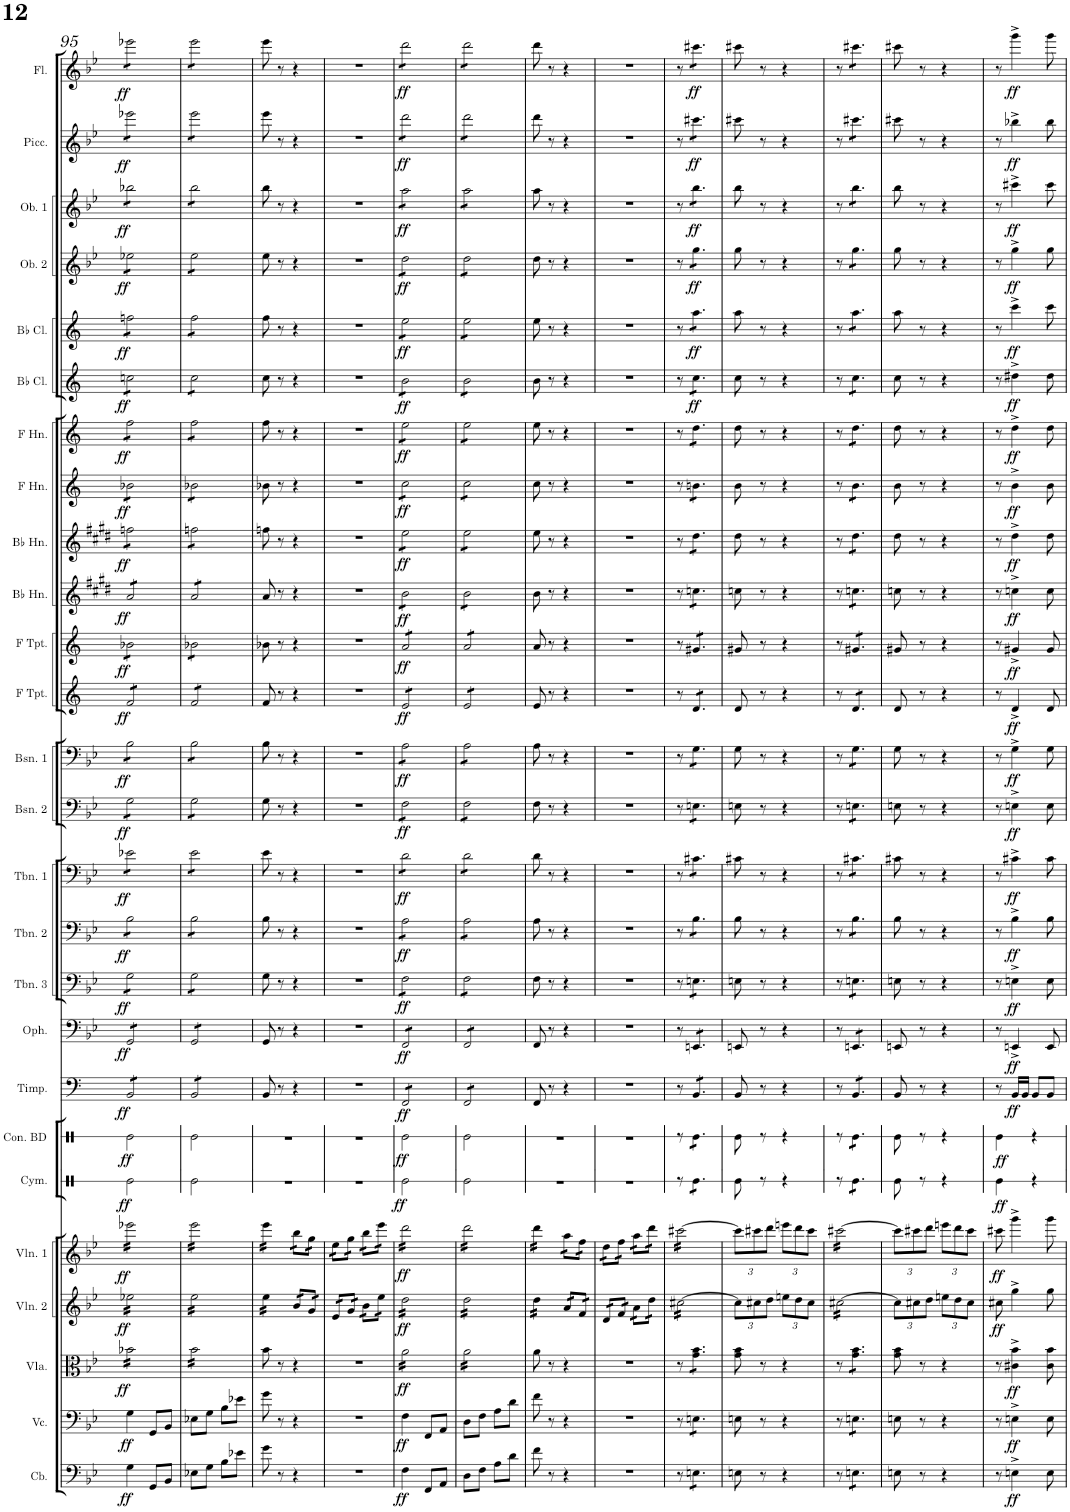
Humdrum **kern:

**kern	**dynam	**kern	**dynam	**kern	**dynam	**kern	**dynam	**kern	**dynam	**kern	**dynam	**kern	**dynam	**kern	**dynam	**kern	**dynam	**kern	**dynam	**kern	**dynam	**kern	**dynam	**kern	**dynam	**kern	**dynam	**kern	**dynam	**kern	**dynam	**kern	**dynam	**kern	**dynam	**kern	**dynam	**kern	**dynam	**kern	**dynam	**kern	**dynam	**kern	**dynam	**kern	**dynam
*part24	*part24	*part23	*part23	*part22	*part22	*part21	*part21	*part20	*part20	*part19	*part19	*part18	*part18	*part17	*part17	*part16	*part16	*part15	*part15	*part14	*part14	*part13	*part13	*part12	*part12	*part11	*part11	*part10	*part10	*part9	*part9	*part8	*part8	*part7	*part7	*part6	*part6	*part5	*part5	*part4	*part4	*part3	*part3	*part2	*part2	*part1	*part1
*staff24	*staff24	*staff23	*staff23	*staff22	*staff22	*staff21	*staff21	*staff20	*staff20	*staff19	*staff19	*staff18	*staff18	*staff17	*staff17	*staff16	*staff16	*staff15	*staff15	*staff14	*staff14	*staff13	*staff13	*staff12	*staff12	*staff11	*staff11	*staff10	*staff10	*staff9	*staff9	*staff8	*staff8	*staff7	*staff7	*staff6	*staff6	*staff5	*staff5	*staff4	*staff4	*staff3	*staff3	*staff2	*staff2	*staff1	*staff1
*I"Contrabass	*	*I"Violoncello	*	*I"Viola	*	*I"Violin 2	*	*I"Violin 1	*	*I"Timpani	*	*I"Ophicleide	*	*I"Trombone 3	*	*I"Trombone 2	*	*I"Trombone 1	*	*I"Bassoon 2	*	*I"Bassoon 1	*	*I"D Trumpet 2	*	*I"D Trumpet 1	*	*I"Horn in D 4	*	*I"Horn in D 3	*	*I"Horn in D 2	*	*I"Horn in D 1	*	*I"C Clarinet 2	*	*I"C Clarinet 1	*	*I"Oboe 2	*	*I"Oboe 1	*	*I"Piccolo	*	*I"Flute	*
*I'Cb.	*	*I'Vc.	*	*I'Vla.	*	*I'Vln. 2	*	*I'Vln. 1	*	*I'Timp.	*	*I'Oph.	*	*I'Tbn. 3	*	*I'Tbn. 2	*	*I'Tbn. 1	*	*I'Bsn. 2	*	*I'Bsn. 1	*	*I'D Tpt. 2	*	*I'D Tpt. 1	*	*	*	*	*	*	*	*	*	*I'C Cl. 2	*	*I'C Cl. 1	*	*I'Ob. 2	*	*I'Ob. 1	*	*I'Picc.	*	*I'Fl.	*
!!LO:PB:g=z
*clefF4	*	*clefF4	*	*clefC3	*	*clefG2	*	*clefG2	*	*clefF4	*	*clefF4	*	*clefF4	*	*clefF4	*	*clefF4	*	*clefF4	*	*clefF4	*	*clefG2	*	*clefG2	*	*clefG2	*	*clefG2	*	*clefG2	*	*clefG2	*	*clefG2	*	*clefG2	*	*clefG2	*	*clefG2	*	*clefG2	*	*clefG2	*
*Trd7c12	*	*	*	*	*	*	*	*	*	*	*	*Trd1c2	*	*	*	*	*	*	*	*	*	*	*	*Trd-3c-5	*	*Trd-3c-5	*	*Trd8c14	*	*Trd8c14	*	*Trd4c7	*	*Trd4c7	*	*Trd1c2	*	*Trd1c2	*	*	*	*	*	*Trd-7c-12	*	*	*
*k[b-e-]	*	*k[b-e-]	*	*k[b-e-]	*	*k[b-e-]	*	*k[b-e-]	*	*k[]	*	*k[b-e-]	*	*k[b-e-]	*	*k[b-e-]	*	*k[b-e-]	*	*k[b-e-]	*	*k[b-e-]	*	*k[]	*	*k[]	*	*k[f#c#g#d#]	*	*k[f#c#g#d#]	*	*k[]	*	*k[]	*	*k[]	*	*k[]	*	*k[b-e-]	*	*k[b-e-]	*	*k[b-e-]	*	*k[b-e-]	*
*M2/4	*	*M2/4	*	*M2/4	*	*M2/4	*	*M2/4	*	*M2/4	*	*M2/4	*	*M2/4	*	*M2/4	*	*M2/4	*	*M2/4	*	*M2/4	*	*M2/4	*	*M2/4	*	*M2/4	*	*M2/4	*	*M2/4	*	*M2/4	*	*M2/4	*	*M2/4	*	*M2/4	*	*M2/4	*	*M2/4	*	*M2/4	*
=95	=95	=95	=95	=95	=95	=95	=95	=95	=95	=95	=95	=95	=95	=95	=95	=95	=95	=95	=95	=95	=95	=95	=95	=95	=95	=95	=95	=95	=95	=95	=95	=95	=95	=95	=95	=95	=95	=95	=95	=95	=95	=95	=95	=95	=95	=95	=95
!	!LO:DY:b	!	!LO:DY:b	!	!LO:DY:b	!	!LO:DY:b	!	!LO:DY:b	!	!LO:DY:b	!	!LO:DY:b	!	!LO:DY:b	!	!LO:DY:b	!	!LO:DY:b	!	!LO:DY:b	!	!LO:DY:b	!	!LO:DY:b	!	!LO:DY:b	!	!LO:DY:b	!	!LO:DY:b	!	!LO:DY:b	!	!LO:DY:b	!	!LO:DY:b	!	!LO:DY:b	!	!LO:DY:b	!	!LO:DY:b	!	!LO:DY:b	!	!LO:DY:b
*	*	*	*	*tremolo	*	*	*	*	*	*	*	*	*	*	*	*	*	*	*	*	*	*	*	*	*	*	*	*	*	*	*	*	*	*	*	*	*	*	*	*	*	*	*	*	*	*	*
*	*	*	*	*	*	*tremolo	*	*	*	*	*	*	*	*	*	*	*	*	*	*	*	*	*	*	*	*	*	*	*	*	*	*	*	*	*	*	*	*	*	*	*	*	*	*	*	*	*
*	*	*	*	*	*	*	*	*tremolo	*	*	*	*	*	*	*	*	*	*	*	*	*	*	*	*	*	*	*	*	*	*	*	*	*	*	*	*	*	*	*	*	*	*	*	*	*	*	*
*	*	*	*	*	*	*	*	*	*	*tremolo	*	*	*	*	*	*	*	*	*	*	*	*	*	*	*	*	*	*	*	*	*	*	*	*	*	*	*	*	*	*	*	*	*	*	*	*	*
*	*	*	*	*	*	*	*	*	*	*	*	*tremolo	*	*	*	*	*	*	*	*	*	*	*	*	*	*	*	*	*	*	*	*	*	*	*	*	*	*	*	*	*	*	*	*	*	*	*
*	*	*	*	*	*	*	*	*	*	*	*	*	*	*tremolo	*	*	*	*	*	*	*	*	*	*	*	*	*	*	*	*	*	*	*	*	*	*	*	*	*	*	*	*	*	*	*	*	*
*	*	*	*	*	*	*	*	*	*	*	*	*	*	*	*	*tremolo	*	*	*	*	*	*	*	*	*	*	*	*	*	*	*	*	*	*	*	*	*	*	*	*	*	*	*	*	*	*	*
*	*	*	*	*	*	*	*	*	*	*	*	*	*	*	*	*	*	*tremolo	*	*	*	*	*	*	*	*	*	*	*	*	*	*	*	*	*	*	*	*	*	*	*	*	*	*	*	*	*
*	*	*	*	*	*	*	*	*	*	*	*	*	*	*	*	*	*	*	*	*tremolo	*	*	*	*	*	*	*	*	*	*	*	*	*	*	*	*	*	*	*	*	*	*	*	*	*	*	*
*	*	*	*	*	*	*	*	*	*	*	*	*	*	*	*	*	*	*	*	*	*	*tremolo	*	*	*	*	*	*	*	*	*	*	*	*	*	*	*	*	*	*	*	*	*	*	*	*	*
*	*	*	*	*	*	*	*	*	*	*	*	*	*	*	*	*	*	*	*	*	*	*	*	*tremolo	*	*	*	*	*	*	*	*	*	*	*	*	*	*	*	*	*	*	*	*	*	*	*
*	*	*	*	*	*	*	*	*	*	*	*	*	*	*	*	*	*	*	*	*	*	*	*	*	*	*tremolo	*	*	*	*	*	*	*	*	*	*	*	*	*	*	*	*	*	*	*	*	*
*	*	*	*	*	*	*	*	*	*	*	*	*	*	*	*	*	*	*	*	*	*	*	*	*	*	*	*	*tremolo	*	*	*	*	*	*	*	*	*	*	*	*	*	*	*	*	*	*	*
*	*	*	*	*	*	*	*	*	*	*	*	*	*	*	*	*	*	*	*	*	*	*	*	*	*	*	*	*	*	*tremolo	*	*	*	*	*	*	*	*	*	*	*	*	*	*	*	*	*
*	*	*	*	*	*	*	*	*	*	*	*	*	*	*	*	*	*	*	*	*	*	*	*	*	*	*	*	*	*	*	*	*tremolo	*	*	*	*	*	*	*	*	*	*	*	*	*	*	*
*	*	*	*	*	*	*	*	*	*	*	*	*	*	*	*	*	*	*	*	*	*	*	*	*	*	*	*	*	*	*	*	*	*	*tremolo	*	*	*	*	*	*	*	*	*	*	*	*	*
*	*	*	*	*	*	*	*	*	*	*	*	*	*	*	*	*	*	*	*	*	*	*	*	*	*	*	*	*	*	*	*	*	*	*	*	*tremolo	*	*	*	*	*	*	*	*	*	*	*
*	*	*	*	*	*	*	*	*	*	*	*	*	*	*	*	*	*	*	*	*	*	*	*	*	*	*	*	*	*	*	*	*	*	*	*	*	*	*tremolo	*	*	*	*	*	*	*	*	*
*	*	*	*	*	*	*	*	*	*	*	*	*	*	*	*	*	*	*	*	*	*	*	*	*	*	*	*	*	*	*	*	*	*	*	*	*	*	*	*	*tremolo	*	*	*	*	*	*	*
*	*	*	*	*	*	*	*	*	*	*	*	*	*	*	*	*	*	*	*	*	*	*	*	*	*	*	*	*	*	*	*	*	*	*	*	*	*	*	*	*	*	*tremolo	*	*	*	*	*
*	*	*	*	*	*	*	*	*	*	*	*	*	*	*	*	*	*	*	*	*	*	*	*	*	*	*	*	*	*	*	*	*	*	*	*	*	*	*	*	*	*	*	*	*tremolo	*	*	*
*	*	*	*	*	*	*	*	*	*	*	*	*	*	*	*	*	*	*	*	*	*	*	*	*	*	*	*	*	*	*	*	*	*	*	*	*	*	*	*	*	*	*	*	*	*	*tremolo	*
4G\	ff	4G\	ff	16b-X\LL	ff	16ee-X\LL	ff	16eee-X\LL	ff	8BB/L	ff	8GG/L	ff	8G\L	ff	8B-\L	ff	8e-X\L	ff	8G\L	ff	8B-\L	ff	8f/L	ff	8b-X\L	ff	8a/L	ff	8ffn\L	ff	8b-X\L	ff	8ff\L	ff	8ccn\L	ff	8ffn\L	ff	8ee-X\L	ff	8bb-X\L	ff	8eee-X\L	ff	8eee-X\L	ff
.	.	.	.	16b-X\	.	16ee-X\	.	16eee-X\	.	.	.	.	.	.	.	.	.	.	.	.	.	.	.	.	.	.	.	.	.	.	.	.	.	.	.	.	.	.	.	.	.	.	.	.	.	.	.
.	.	.	.	16b-X\	.	16ee-X\	.	16eee-X\	.	8BB/	.	8GG/	.	8G\	.	8B-\	.	8e-X\	.	8G\	.	8B-\	.	8f/	.	8b-X\	.	8a/	.	8ffn\	.	8b-X\	.	8ff\	.	8ccn\	.	8ffn\	.	8ee-X\	.	8bb-X\	.	8eee-X\	.	8eee-X\	.
.	.	.	.	16b-X\	.	16ee-X\	.	16eee-X\	.	.	.	.	.	.	.	.	.	.	.	.	.	.	.	.	.	.	.	.	.	.	.	.	.	.	.	.	.	.	.	.	.	.	.	.	.	.	.
8GG/L	.	8GG/L	.	16b-X\	.	16ee-X\	.	16eee-X\	.	8BB/	.	8GG/	.	8G\	.	8B-\	.	8e-X\	.	8G\	.	8B-\	.	8f/	.	8b-X\	.	8a/	.	8ffn\	.	8b-X\	.	8ff\	.	8ccn\	.	8ffn\	.	8ee-X\	.	8bb-X\	.	8eee-X\	.	8eee-X\	.
.	.	.	.	16b-X\	.	16ee-X\	.	16eee-X\	.	.	.	.	.	.	.	.	.	.	.	.	.	.	.	.	.	.	.	.	.	.	.	.	.	.	.	.	.	.	.	.	.	.	.	.	.	.	.
8BB-/J	.	8BB-/J	.	16b-X\	.	16ee-X\	.	16eee-X\	.	8BB/J	.	8GG/J	.	8G\J	.	8B-\J	.	8e-X\J	.	8G\J	.	8B-\J	.	8f/J	.	8b-X\J	.	8a/J	.	8ffn\J	.	8b-X\J	.	8ff\J	.	8ccn\J	.	8ffn\J	.	8ee-X\J	.	8bb-X\J	.	8eee-X\J	.	8eee-X\J	.
.	.	.	.	16b-X\JJ	.	16ee-X\JJ	.	16eee-X\JJ	.	.	.	.	.	.	.	.	.	.	.	.	.	.	.	.	.	.	.	.	.	.	.	.	.	.	.	.	.	.	.	.	.	.	.	.	.	.	.
=96	=96	=96	=96	=96	=96	=96	=96	=96	=96	=96	=96	=96	=96	=96	=96	=96	=96	=96	=96	=96	=96	=96	=96	=96	=96	=96	=96	=96	=96	=96	=96	=96	=96	=96	=96	=96	=96	=96	=96	=96	=96	=96	=96	=96	=96	=96	=96
8E-X\L	.	8E-X\L	.	16b-\LL	.	16ee-\LL	.	16eee-\LL	.	8BB/L	.	8GG/L	.	8G\L	.	8B-\L	.	8e-\L	.	8G\L	.	8B-\L	.	8f/L	.	8b-X\L	.	8a/L	.	8ffn\L	.	8b-X\L	.	8ff\L	.	8cc\L	.	8ff\L	.	8ee-\L	.	8bb-\L	.	8eee-\L	.	8eee-\L	.
.	.	.	.	16b-\	.	16ee-\	.	16eee-\	.	.	.	.	.	.	.	.	.	.	.	.	.	.	.	.	.	.	.	.	.	.	.	.	.	.	.	.	.	.	.	.	.	.	.	.	.	.	.
8G\J	.	8G\J	.	16b-\	.	16ee-\	.	16eee-\	.	8BB/	.	8GG/	.	8G\	.	8B-\	.	8e-\	.	8G\	.	8B-\	.	8f/	.	8b-X\	.	8a/	.	8ffn\	.	8b-X\	.	8ff\	.	8cc\	.	8ff\	.	8ee-\	.	8bb-\	.	8eee-\	.	8eee-\	.
.	.	.	.	16b-\	.	16ee-\	.	16eee-\	.	.	.	.	.	.	.	.	.	.	.	.	.	.	.	.	.	.	.	.	.	.	.	.	.	.	.	.	.	.	.	.	.	.	.	.	.	.	.
8B-\L	.	8B-\L	.	16b-\	.	16ee-\	.	16eee-\	.	8BB/	.	8GG/	.	8G\	.	8B-\	.	8e-\	.	8G\	.	8B-\	.	8f/	.	8b-X\	.	8a/	.	8ffn\	.	8b-X\	.	8ff\	.	8cc\	.	8ff\	.	8ee-\	.	8bb-\	.	8eee-\	.	8eee-\	.
.	.	.	.	16b-\	.	16ee-\	.	16eee-\	.	.	.	.	.	.	.	.	.	.	.	.	.	.	.	.	.	.	.	.	.	.	.	.	.	.	.	.	.	.	.	.	.	.	.	.	.	.	.
8e-X\J	.	8e-X\J	.	16b-\	.	16ee-\	.	16eee-\	.	8BB/J	.	8GG/J	.	8G\J	.	8B-\J	.	8e-\J	.	8G\J	.	8B-\J	.	8f/J	.	8b-X\J	.	8a/J	.	8ffn\J	.	8b-X\J	.	8ff\J	.	8cc\J	.	8ff\J	.	8ee-\J	.	8bb-\J	.	8eee-\J	.	8eee-\J	.
*	*	*	*	*	*	*	*	*	*	*	*	*	*	*	*	*	*	*	*	*	*	*	*	*	*	*	*	*	*	*	*	*	*	*	*	*	*	*	*	*	*	*	*	*	*	*Xtremolo	*
*	*	*	*	*	*	*	*	*	*	*	*	*	*	*	*	*	*	*	*	*	*	*	*	*	*	*	*	*	*	*	*	*	*	*	*	*	*	*	*	*	*	*	*	*Xtremolo	*	*	*
*	*	*	*	*	*	*	*	*	*	*	*	*	*	*	*	*	*	*	*	*	*	*	*	*	*	*	*	*	*	*	*	*	*	*	*	*	*	*	*	*	*	*Xtremolo	*	*	*	*	*
*	*	*	*	*	*	*	*	*	*	*	*	*	*	*	*	*	*	*	*	*	*	*	*	*	*	*	*	*	*	*	*	*	*	*	*	*	*	*	*	*Xtremolo	*	*	*	*	*	*	*
*	*	*	*	*	*	*	*	*	*	*	*	*	*	*	*	*	*	*	*	*	*	*	*	*	*	*	*	*	*	*	*	*	*	*	*	*	*	*Xtremolo	*	*	*	*	*	*	*	*	*
*	*	*	*	*	*	*	*	*	*	*	*	*	*	*	*	*	*	*	*	*	*	*	*	*	*	*	*	*	*	*	*	*	*	*	*	*Xtremolo	*	*	*	*	*	*	*	*	*	*	*
*	*	*	*	*	*	*	*	*	*	*	*	*	*	*	*	*	*	*	*	*	*	*	*	*	*	*	*	*	*	*	*	*	*	*Xtremolo	*	*	*	*	*	*	*	*	*	*	*	*	*
*	*	*	*	*	*	*	*	*	*	*	*	*	*	*	*	*	*	*	*	*	*	*	*	*	*	*	*	*	*	*	*	*Xtremolo	*	*	*	*	*	*	*	*	*	*	*	*	*	*	*
*	*	*	*	*	*	*	*	*	*	*	*	*	*	*	*	*	*	*	*	*	*	*	*	*	*	*	*	*	*	*Xtremolo	*	*	*	*	*	*	*	*	*	*	*	*	*	*	*	*	*
*	*	*	*	*	*	*	*	*	*	*	*	*	*	*	*	*	*	*	*	*	*	*	*	*	*	*	*	*Xtremolo	*	*	*	*	*	*	*	*	*	*	*	*	*	*	*	*	*	*	*
*	*	*	*	*	*	*	*	*	*	*	*	*	*	*	*	*	*	*	*	*	*	*	*	*	*	*Xtremolo	*	*	*	*	*	*	*	*	*	*	*	*	*	*	*	*	*	*	*	*	*
*	*	*	*	*	*	*	*	*	*	*	*	*	*	*	*	*	*	*	*	*	*	*	*	*Xtremolo	*	*	*	*	*	*	*	*	*	*	*	*	*	*	*	*	*	*	*	*	*	*	*
*	*	*	*	*	*	*	*	*	*	*	*	*	*	*	*	*	*	*	*	*	*	*Xtremolo	*	*	*	*	*	*	*	*	*	*	*	*	*	*	*	*	*	*	*	*	*	*	*	*	*
*	*	*	*	*	*	*	*	*	*	*	*	*	*	*	*	*	*	*	*	*Xtremolo	*	*	*	*	*	*	*	*	*	*	*	*	*	*	*	*	*	*	*	*	*	*	*	*	*	*	*
*	*	*	*	*	*	*	*	*	*	*	*	*	*	*	*	*	*	*Xtremolo	*	*	*	*	*	*	*	*	*	*	*	*	*	*	*	*	*	*	*	*	*	*	*	*	*	*	*	*	*
*	*	*	*	*	*	*	*	*	*	*	*	*	*	*	*	*Xtremolo	*	*	*	*	*	*	*	*	*	*	*	*	*	*	*	*	*	*	*	*	*	*	*	*	*	*	*	*	*	*	*
*	*	*	*	*	*	*	*	*	*	*	*	*	*	*Xtremolo	*	*	*	*	*	*	*	*	*	*	*	*	*	*	*	*	*	*	*	*	*	*	*	*	*	*	*	*	*	*	*	*	*
*	*	*	*	*	*	*	*	*	*	*	*	*Xtremolo	*	*	*	*	*	*	*	*	*	*	*	*	*	*	*	*	*	*	*	*	*	*	*	*	*	*	*	*	*	*	*	*	*	*	*
*	*	*	*	*	*	*	*	*	*	*Xtremolo	*	*	*	*	*	*	*	*	*	*	*	*	*	*	*	*	*	*	*	*	*	*	*	*	*	*	*	*	*	*	*	*	*	*	*	*	*
.	.	.	.	16b-\JJ	.	16ee-\JJ	.	16eee-\JJ	.	.	.	.	.	.	.	.	.	.	.	.	.	.	.	.	.	.	.	.	.	.	.	.	.	.	.	.	.	.	.	.	.	.	.	.	.	.	.
*	*	*	*	*Xtremolo	*	*	*	*	*	*	*	*	*	*	*	*	*	*	*	*	*	*	*	*	*	*	*	*	*	*	*	*	*	*	*	*	*	*	*	*	*	*	*	*	*	*	*
=97	=97	=97	=97	=97	=97	=97	=97	=97	=97	=97	=97	=97	=97	=97	=97	=97	=97	=97	=97	=97	=97	=97	=97	=97	=97	=97	=97	=97	=97	=97	=97	=97	=97	=97	=97	=97	=97	=97	=97	=97	=97	=97	=97	=97	=97	=97	=97
8g\	.	8g\	.	8b-\	.	16ee-\LL	.	16eee-\LL	.	8BB/	.	8GG/	.	8G\	.	8B-\	.	8e-\	.	8G\	.	8B-\	.	8f/	.	8b-X\	.	8a/	.	8ffn\	.	8b-X\	.	8ff\	.	8cc\	.	8ff\	.	8ee-\	.	8bb-\	.	8eee-\	.	8eee-\	.
.	.	.	.	.	.	16ee-\	.	16eee-\	.	.	.	.	.	.	.	.	.	.	.	.	.	.	.	.	.	.	.	.	.	.	.	.	.	.	.	.	.	.	.	.	.	.	.	.	.	.	.
8r	.	8r	.	8r	.	16ee-\	.	16eee-\	.	8r	.	8r	.	8r	.	8r	.	8r	.	8r	.	8r	.	8r	.	8r	.	8r	.	8r	.	8r	.	8r	.	8r	.	8r	.	8r	.	8r	.	8r	.	8r	.
.	.	.	.	.	.	16ee-\JJ	.	16eee-\JJ	.	.	.	.	.	.	.	.	.	.	.	.	.	.	.	.	.	.	.	.	.	.	.	.	.	.	.	.	.	.	.	.	.	.	.	.	.	.	.
4r	.	4r	.	4r	.	16b-/LL	.	16bb-\LL	.	4r	.	4r	.	4r	.	4r	.	4r	.	4r	.	4r	.	4r	.	4r	.	4r	.	4r	.	4r	.	4r	.	4r	.	4r	.	4r	.	4r	.	4r	.	4r	.
.	.	.	.	.	.	16b-/	.	16bb-\	.	.	.	.	.	.	.	.	.	.	.	.	.	.	.	.	.	.	.	.	.	.	.	.	.	.	.	.	.	.	.	.	.	.	.	.	.	.	.
.	.	.	.	.	.	16g/	.	16gg\	.	.	.	.	.	.	.	.	.	.	.	.	.	.	.	.	.	.	.	.	.	.	.	.	.	.	.	.	.	.	.	.	.	.	.	.	.	.	.
.	.	.	.	.	.	16g/JJ	.	16gg\JJ	.	.	.	.	.	.	.	.	.	.	.	.	.	.	.	.	.	.	.	.	.	.	.	.	.	.	.	.	.	.	.	.	.	.	.	.	.	.	.
=98	=98	=98	=98	=98	=98	=98	=98	=98	=98	=98	=98	=98	=98	=98	=98	=98	=98	=98	=98	=98	=98	=98	=98	=98	=98	=98	=98	=98	=98	=98	=98	=98	=98	=98	=98	=98	=98	=98	=98	=98	=98	=98	=98	=98	=98	=98	=98
2r	.	2r	.	2r	.	16e-/LL	.	16ee-\LL	.	2r	.	2r	.	2r	.	2r	.	2r	.	2r	.	2r	.	2r	.	2r	.	2r	.	2r	.	2r	.	2r	.	2r	.	2r	.	2r	.	2r	.	2r	.	2r	.
.	.	.	.	.	.	16e-/	.	16ee-\	.	.	.	.	.	.	.	.	.	.	.	.	.	.	.	.	.	.	.	.	.	.	.	.	.	.	.	.	.	.	.	.	.	.	.	.	.	.	.
.	.	.	.	.	.	16g/	.	16gg\	.	.	.	.	.	.	.	.	.	.	.	.	.	.	.	.	.	.	.	.	.	.	.	.	.	.	.	.	.	.	.	.	.	.	.	.	.	.	.
.	.	.	.	.	.	16g/JJ	.	16gg\JJ	.	.	.	.	.	.	.	.	.	.	.	.	.	.	.	.	.	.	.	.	.	.	.	.	.	.	.	.	.	.	.	.	.	.	.	.	.	.	.
.	.	.	.	.	.	16b-\LL	.	16bb-\LL	.	.	.	.	.	.	.	.	.	.	.	.	.	.	.	.	.	.	.	.	.	.	.	.	.	.	.	.	.	.	.	.	.	.	.	.	.	.	.
.	.	.	.	.	.	16b-\	.	16bb-\	.	.	.	.	.	.	.	.	.	.	.	.	.	.	.	.	.	.	.	.	.	.	.	.	.	.	.	.	.	.	.	.	.	.	.	.	.	.	.
.	.	.	.	.	.	16ee-\	.	16eee-\	.	.	.	.	.	.	.	.	.	.	.	.	.	.	.	.	.	.	.	.	.	.	.	.	.	.	.	.	.	.	.	.	.	.	.	.	.	.	.
.	.	.	.	.	.	16ee-\JJ	.	16eee-\JJ	.	.	.	.	.	.	.	.	.	.	.	.	.	.	.	.	.	.	.	.	.	.	.	.	.	.	.	.	.	.	.	.	.	.	.	.	.	.	.
=99	=99	=99	=99	=99	=99	=99	=99	=99	=99	=99	=99	=99	=99	=99	=99	=99	=99	=99	=99	=99	=99	=99	=99	=99	=99	=99	=99	=99	=99	=99	=99	=99	=99	=99	=99	=99	=99	=99	=99	=99	=99	=99	=99	=99	=99	=99	=99
!	!LO:DY:b	!	!LO:DY:b	!	!LO:DY:b	!	!LO:DY:b	!	!LO:DY:b	!	!LO:DY:b	!	!LO:DY:b	!	!LO:DY:b	!	!LO:DY:b	!	!LO:DY:b	!	!LO:DY:b	!	!LO:DY:b	!	!LO:DY:b	!	!LO:DY:b	!	!LO:DY:b	!	!LO:DY:b	!	!LO:DY:b	!	!LO:DY:b	!	!LO:DY:b	!	!LO:DY:b	!	!LO:DY:b	!	!LO:DY:b	!	!LO:DY:b	!	!LO:DY:b
*	*	*	*	*tremolo	*	*	*	*	*	*	*	*	*	*	*	*	*	*	*	*	*	*	*	*	*	*	*	*	*	*	*	*	*	*	*	*	*	*	*	*	*	*	*	*	*	*	*
*	*	*	*	*	*	*	*	*	*	*tremolo	*	*	*	*	*	*	*	*	*	*	*	*	*	*	*	*	*	*	*	*	*	*	*	*	*	*	*	*	*	*	*	*	*	*	*	*	*
*	*	*	*	*	*	*	*	*	*	*	*	*tremolo	*	*	*	*	*	*	*	*	*	*	*	*	*	*	*	*	*	*	*	*	*	*	*	*	*	*	*	*	*	*	*	*	*	*	*
*	*	*	*	*	*	*	*	*	*	*	*	*	*	*tremolo	*	*	*	*	*	*	*	*	*	*	*	*	*	*	*	*	*	*	*	*	*	*	*	*	*	*	*	*	*	*	*	*	*
*	*	*	*	*	*	*	*	*	*	*	*	*	*	*	*	*tremolo	*	*	*	*	*	*	*	*	*	*	*	*	*	*	*	*	*	*	*	*	*	*	*	*	*	*	*	*	*	*	*
*	*	*	*	*	*	*	*	*	*	*	*	*	*	*	*	*	*	*tremolo	*	*	*	*	*	*	*	*	*	*	*	*	*	*	*	*	*	*	*	*	*	*	*	*	*	*	*	*	*
*	*	*	*	*	*	*	*	*	*	*	*	*	*	*	*	*	*	*	*	*tremolo	*	*	*	*	*	*	*	*	*	*	*	*	*	*	*	*	*	*	*	*	*	*	*	*	*	*	*
*	*	*	*	*	*	*	*	*	*	*	*	*	*	*	*	*	*	*	*	*	*	*tremolo	*	*	*	*	*	*	*	*	*	*	*	*	*	*	*	*	*	*	*	*	*	*	*	*	*
*	*	*	*	*	*	*	*	*	*	*	*	*	*	*	*	*	*	*	*	*	*	*	*	*tremolo	*	*	*	*	*	*	*	*	*	*	*	*	*	*	*	*	*	*	*	*	*	*	*
*	*	*	*	*	*	*	*	*	*	*	*	*	*	*	*	*	*	*	*	*	*	*	*	*	*	*tremolo	*	*	*	*	*	*	*	*	*	*	*	*	*	*	*	*	*	*	*	*	*
*	*	*	*	*	*	*	*	*	*	*	*	*	*	*	*	*	*	*	*	*	*	*	*	*	*	*	*	*tremolo	*	*	*	*	*	*	*	*	*	*	*	*	*	*	*	*	*	*	*
*	*	*	*	*	*	*	*	*	*	*	*	*	*	*	*	*	*	*	*	*	*	*	*	*	*	*	*	*	*	*tremolo	*	*	*	*	*	*	*	*	*	*	*	*	*	*	*	*	*
*	*	*	*	*	*	*	*	*	*	*	*	*	*	*	*	*	*	*	*	*	*	*	*	*	*	*	*	*	*	*	*	*tremolo	*	*	*	*	*	*	*	*	*	*	*	*	*	*	*
*	*	*	*	*	*	*	*	*	*	*	*	*	*	*	*	*	*	*	*	*	*	*	*	*	*	*	*	*	*	*	*	*	*	*tremolo	*	*	*	*	*	*	*	*	*	*	*	*	*
*	*	*	*	*	*	*	*	*	*	*	*	*	*	*	*	*	*	*	*	*	*	*	*	*	*	*	*	*	*	*	*	*	*	*	*	*tremolo	*	*	*	*	*	*	*	*	*	*	*
*	*	*	*	*	*	*	*	*	*	*	*	*	*	*	*	*	*	*	*	*	*	*	*	*	*	*	*	*	*	*	*	*	*	*	*	*	*	*tremolo	*	*	*	*	*	*	*	*	*
*	*	*	*	*	*	*	*	*	*	*	*	*	*	*	*	*	*	*	*	*	*	*	*	*	*	*	*	*	*	*	*	*	*	*	*	*	*	*	*	*tremolo	*	*	*	*	*	*	*
*	*	*	*	*	*	*	*	*	*	*	*	*	*	*	*	*	*	*	*	*	*	*	*	*	*	*	*	*	*	*	*	*	*	*	*	*	*	*	*	*	*	*tremolo	*	*	*	*	*
*	*	*	*	*	*	*	*	*	*	*	*	*	*	*	*	*	*	*	*	*	*	*	*	*	*	*	*	*	*	*	*	*	*	*	*	*	*	*	*	*	*	*	*	*tremolo	*	*	*
*	*	*	*	*	*	*	*	*	*	*	*	*	*	*	*	*	*	*	*	*	*	*	*	*	*	*	*	*	*	*	*	*	*	*	*	*	*	*	*	*	*	*	*	*	*	*tremolo	*
4F\	ff	4F\	ff	16a\LL	ff	16dd\LL	ff	16ddd\LL	ff	8FF/L	ff	8FF/L	ff	8F\L	ff	8A\L	ff	8d\L	ff	8F\L	ff	8A\L	ff	8e/L	ff	8a/L	ff	8b\L	ff	8ee\L	ff	8cc\L	ff	8ee\L	ff	8b\L	ff	8ee\L	ff	8dd\L	ff	8aa\L	ff	8ddd\L	ff	8ddd\L	ff
.	.	.	.	16a\	.	16dd\	.	16ddd\	.	.	.	.	.	.	.	.	.	.	.	.	.	.	.	.	.	.	.	.	.	.	.	.	.	.	.	.	.	.	.	.	.	.	.	.	.	.	.
.	.	.	.	16a\	.	16dd\	.	16ddd\	.	8FF/	.	8FF/	.	8F\	.	8A\	.	8d\	.	8F\	.	8A\	.	8e/	.	8a/	.	8b\	.	8ee\	.	8cc\	.	8ee\	.	8b\	.	8ee\	.	8dd\	.	8aa\	.	8ddd\	.	8ddd\	.
.	.	.	.	16a\	.	16dd\	.	16ddd\	.	.	.	.	.	.	.	.	.	.	.	.	.	.	.	.	.	.	.	.	.	.	.	.	.	.	.	.	.	.	.	.	.	.	.	.	.	.	.
8FF/L	.	8FF/L	.	16a\	.	16dd\	.	16ddd\	.	8FF/	.	8FF/	.	8F\	.	8A\	.	8d\	.	8F\	.	8A\	.	8e/	.	8a/	.	8b\	.	8ee\	.	8cc\	.	8ee\	.	8b\	.	8ee\	.	8dd\	.	8aa\	.	8ddd\	.	8ddd\	.
.	.	.	.	16a\	.	16dd\	.	16ddd\	.	.	.	.	.	.	.	.	.	.	.	.	.	.	.	.	.	.	.	.	.	.	.	.	.	.	.	.	.	.	.	.	.	.	.	.	.	.	.
8AA/J	.	8AA/J	.	16a\	.	16dd\	.	16ddd\	.	8FF/J	.	8FF/J	.	8F\J	.	8A\J	.	8d\J	.	8F\J	.	8A\J	.	8e/J	.	8a/J	.	8b\J	.	8ee\J	.	8cc\J	.	8ee\J	.	8b\J	.	8ee\J	.	8dd\J	.	8aa\J	.	8ddd\J	.	8ddd\J	.
.	.	.	.	16a\JJ	.	16dd\JJ	.	16ddd\JJ	.	.	.	.	.	.	.	.	.	.	.	.	.	.	.	.	.	.	.	.	.	.	.	.	.	.	.	.	.	.	.	.	.	.	.	.	.	.	.
=100	=100	=100	=100	=100	=100	=100	=100	=100	=100	=100	=100	=100	=100	=100	=100	=100	=100	=100	=100	=100	=100	=100	=100	=100	=100	=100	=100	=100	=100	=100	=100	=100	=100	=100	=100	=100	=100	=100	=100	=100	=100	=100	=100	=100	=100	=100	=100
8D\L	.	8D\L	.	16a\LL	.	16dd\LL	.	16ddd\LL	.	8FF/L	.	8FF/L	.	8F\L	.	8A\L	.	8d\L	.	8F\L	.	8A\L	.	8e/L	.	8a/L	.	8b\L	.	8ee\L	.	8cc\L	.	8ee\L	.	8b\L	.	8ee\L	.	8dd\L	.	8aa\L	.	8ddd\L	.	8ddd\L	.
.	.	.	.	16a\	.	16dd\	.	16ddd\	.	.	.	.	.	.	.	.	.	.	.	.	.	.	.	.	.	.	.	.	.	.	.	.	.	.	.	.	.	.	.	.	.	.	.	.	.	.	.
8F\J	.	8F\J	.	16a\	.	16dd\	.	16ddd\	.	8FF/	.	8FF/	.	8F\	.	8A\	.	8d\	.	8F\	.	8A\	.	8e/	.	8a/	.	8b\	.	8ee\	.	8cc\	.	8ee\	.	8b\	.	8ee\	.	8dd\	.	8aa\	.	8ddd\	.	8ddd\	.
.	.	.	.	16a\	.	16dd\	.	16ddd\	.	.	.	.	.	.	.	.	.	.	.	.	.	.	.	.	.	.	.	.	.	.	.	.	.	.	.	.	.	.	.	.	.	.	.	.	.	.	.
8A\L	.	8A\L	.	16a\	.	16dd\	.	16ddd\	.	8FF/	.	8FF/	.	8F\	.	8A\	.	8d\	.	8F\	.	8A\	.	8e/	.	8a/	.	8b\	.	8ee\	.	8cc\	.	8ee\	.	8b\	.	8ee\	.	8dd\	.	8aa\	.	8ddd\	.	8ddd\	.
.	.	.	.	16a\	.	16dd\	.	16ddd\	.	.	.	.	.	.	.	.	.	.	.	.	.	.	.	.	.	.	.	.	.	.	.	.	.	.	.	.	.	.	.	.	.	.	.	.	.	.	.
8d\J	.	8d\J	.	16a\	.	16dd\	.	16ddd\	.	8FF/J	.	8FF/J	.	8F\J	.	8A\J	.	8d\J	.	8F\J	.	8A\J	.	8e/J	.	8a/J	.	8b\J	.	8ee\J	.	8cc\J	.	8ee\J	.	8b\J	.	8ee\J	.	8dd\J	.	8aa\J	.	8ddd\J	.	8ddd\J	.
*	*	*	*	*	*	*	*	*	*	*	*	*	*	*	*	*	*	*	*	*	*	*	*	*	*	*	*	*	*	*	*	*	*	*	*	*	*	*	*	*	*	*	*	*	*	*Xtremolo	*
*	*	*	*	*	*	*	*	*	*	*	*	*	*	*	*	*	*	*	*	*	*	*	*	*	*	*	*	*	*	*	*	*	*	*	*	*	*	*	*	*	*	*	*	*Xtremolo	*	*	*
*	*	*	*	*	*	*	*	*	*	*	*	*	*	*	*	*	*	*	*	*	*	*	*	*	*	*	*	*	*	*	*	*	*	*	*	*	*	*	*	*	*	*Xtremolo	*	*	*	*	*
*	*	*	*	*	*	*	*	*	*	*	*	*	*	*	*	*	*	*	*	*	*	*	*	*	*	*	*	*	*	*	*	*	*	*	*	*	*	*	*	*Xtremolo	*	*	*	*	*	*	*
*	*	*	*	*	*	*	*	*	*	*	*	*	*	*	*	*	*	*	*	*	*	*	*	*	*	*	*	*	*	*	*	*	*	*	*	*	*	*Xtremolo	*	*	*	*	*	*	*	*	*
*	*	*	*	*	*	*	*	*	*	*	*	*	*	*	*	*	*	*	*	*	*	*	*	*	*	*	*	*	*	*	*	*	*	*	*	*Xtremolo	*	*	*	*	*	*	*	*	*	*	*
*	*	*	*	*	*	*	*	*	*	*	*	*	*	*	*	*	*	*	*	*	*	*	*	*	*	*	*	*	*	*	*	*	*	*Xtremolo	*	*	*	*	*	*	*	*	*	*	*	*	*
*	*	*	*	*	*	*	*	*	*	*	*	*	*	*	*	*	*	*	*	*	*	*	*	*	*	*	*	*	*	*	*	*Xtremolo	*	*	*	*	*	*	*	*	*	*	*	*	*	*	*
*	*	*	*	*	*	*	*	*	*	*	*	*	*	*	*	*	*	*	*	*	*	*	*	*	*	*	*	*	*	*Xtremolo	*	*	*	*	*	*	*	*	*	*	*	*	*	*	*	*	*
*	*	*	*	*	*	*	*	*	*	*	*	*	*	*	*	*	*	*	*	*	*	*	*	*	*	*	*	*Xtremolo	*	*	*	*	*	*	*	*	*	*	*	*	*	*	*	*	*	*	*
*	*	*	*	*	*	*	*	*	*	*	*	*	*	*	*	*	*	*	*	*	*	*	*	*	*	*Xtremolo	*	*	*	*	*	*	*	*	*	*	*	*	*	*	*	*	*	*	*	*	*
*	*	*	*	*	*	*	*	*	*	*	*	*	*	*	*	*	*	*	*	*	*	*	*	*Xtremolo	*	*	*	*	*	*	*	*	*	*	*	*	*	*	*	*	*	*	*	*	*	*	*
*	*	*	*	*	*	*	*	*	*	*	*	*	*	*	*	*	*	*	*	*	*	*Xtremolo	*	*	*	*	*	*	*	*	*	*	*	*	*	*	*	*	*	*	*	*	*	*	*	*	*
*	*	*	*	*	*	*	*	*	*	*	*	*	*	*	*	*	*	*	*	*Xtremolo	*	*	*	*	*	*	*	*	*	*	*	*	*	*	*	*	*	*	*	*	*	*	*	*	*	*	*
*	*	*	*	*	*	*	*	*	*	*	*	*	*	*	*	*	*	*Xtremolo	*	*	*	*	*	*	*	*	*	*	*	*	*	*	*	*	*	*	*	*	*	*	*	*	*	*	*	*	*
*	*	*	*	*	*	*	*	*	*	*	*	*	*	*	*	*Xtremolo	*	*	*	*	*	*	*	*	*	*	*	*	*	*	*	*	*	*	*	*	*	*	*	*	*	*	*	*	*	*	*
*	*	*	*	*	*	*	*	*	*	*	*	*	*	*Xtremolo	*	*	*	*	*	*	*	*	*	*	*	*	*	*	*	*	*	*	*	*	*	*	*	*	*	*	*	*	*	*	*	*	*
*	*	*	*	*	*	*	*	*	*	*	*	*Xtremolo	*	*	*	*	*	*	*	*	*	*	*	*	*	*	*	*	*	*	*	*	*	*	*	*	*	*	*	*	*	*	*	*	*	*	*
*	*	*	*	*	*	*	*	*	*	*Xtremolo	*	*	*	*	*	*	*	*	*	*	*	*	*	*	*	*	*	*	*	*	*	*	*	*	*	*	*	*	*	*	*	*	*	*	*	*	*
.	.	.	.	16a\JJ	.	16dd\JJ	.	16ddd\JJ	.	.	.	.	.	.	.	.	.	.	.	.	.	.	.	.	.	.	.	.	.	.	.	.	.	.	.	.	.	.	.	.	.	.	.	.	.	.	.
*	*	*	*	*Xtremolo	*	*	*	*	*	*	*	*	*	*	*	*	*	*	*	*	*	*	*	*	*	*	*	*	*	*	*	*	*	*	*	*	*	*	*	*	*	*	*	*	*	*	*
=101	=101	=101	=101	=101	=101	=101	=101	=101	=101	=101	=101	=101	=101	=101	=101	=101	=101	=101	=101	=101	=101	=101	=101	=101	=101	=101	=101	=101	=101	=101	=101	=101	=101	=101	=101	=101	=101	=101	=101	=101	=101	=101	=101	=101	=101	=101	=101
8f\	.	8f\	.	8a\	.	16dd\LL	.	16ddd\LL	.	8FF/	.	8FF/	.	8F\	.	8A\	.	8d\	.	8F\	.	8A\	.	8e/	.	8a/	.	8b\	.	8ee\	.	8cc\	.	8ee\	.	8b\	.	8ee\	.	8dd\	.	8aa\	.	8ddd\	.	8ddd\	.
.	.	.	.	.	.	16dd\	.	16ddd\	.	.	.	.	.	.	.	.	.	.	.	.	.	.	.	.	.	.	.	.	.	.	.	.	.	.	.	.	.	.	.	.	.	.	.	.	.	.	.
8r	.	8r	.	8r	.	16dd\	.	16ddd\	.	8r	.	8r	.	8r	.	8r	.	8r	.	8r	.	8r	.	8r	.	8r	.	8r	.	8r	.	8r	.	8r	.	8r	.	8r	.	8r	.	8r	.	8r	.	8r	.
.	.	.	.	.	.	16dd\JJ	.	16ddd\JJ	.	.	.	.	.	.	.	.	.	.	.	.	.	.	.	.	.	.	.	.	.	.	.	.	.	.	.	.	.	.	.	.	.	.	.	.	.	.	.
4r	.	4r	.	4r	.	16a/LL	.	16aa\LL	.	4r	.	4r	.	4r	.	4r	.	4r	.	4r	.	4r	.	4r	.	4r	.	4r	.	4r	.	4r	.	4r	.	4r	.	4r	.	4r	.	4r	.	4r	.	4r	.
.	.	.	.	.	.	16a/	.	16aa\	.	.	.	.	.	.	.	.	.	.	.	.	.	.	.	.	.	.	.	.	.	.	.	.	.	.	.	.	.	.	.	.	.	.	.	.	.	.	.
.	.	.	.	.	.	16f/	.	16ff\	.	.	.	.	.	.	.	.	.	.	.	.	.	.	.	.	.	.	.	.	.	.	.	.	.	.	.	.	.	.	.	.	.	.	.	.	.	.	.
.	.	.	.	.	.	16f/JJ	.	16ff\JJ	.	.	.	.	.	.	.	.	.	.	.	.	.	.	.	.	.	.	.	.	.	.	.	.	.	.	.	.	.	.	.	.	.	.	.	.	.	.	.
=102	=102	=102	=102	=102	=102	=102	=102	=102	=102	=102	=102	=102	=102	=102	=102	=102	=102	=102	=102	=102	=102	=102	=102	=102	=102	=102	=102	=102	=102	=102	=102	=102	=102	=102	=102	=102	=102	=102	=102	=102	=102	=102	=102	=102	=102	=102	=102
2r	.	2r	.	2r	.	16d/LL	.	16dd\LL	.	2r	.	2r	.	2r	.	2r	.	2r	.	2r	.	2r	.	2r	.	2r	.	2r	.	2r	.	2r	.	2r	.	2r	.	2r	.	2r	.	2r	.	2r	.	2r	.
.	.	.	.	.	.	16d/	.	16dd\	.	.	.	.	.	.	.	.	.	.	.	.	.	.	.	.	.	.	.	.	.	.	.	.	.	.	.	.	.	.	.	.	.	.	.	.	.	.	.
.	.	.	.	.	.	16f/	.	16ff\	.	.	.	.	.	.	.	.	.	.	.	.	.	.	.	.	.	.	.	.	.	.	.	.	.	.	.	.	.	.	.	.	.	.	.	.	.	.	.
.	.	.	.	.	.	16f/JJ	.	16ff\JJ	.	.	.	.	.	.	.	.	.	.	.	.	.	.	.	.	.	.	.	.	.	.	.	.	.	.	.	.	.	.	.	.	.	.	.	.	.	.	.
.	.	.	.	.	.	16a\LL	.	16aa\LL	.	.	.	.	.	.	.	.	.	.	.	.	.	.	.	.	.	.	.	.	.	.	.	.	.	.	.	.	.	.	.	.	.	.	.	.	.	.	.
.	.	.	.	.	.	16a\	.	16aa\	.	.	.	.	.	.	.	.	.	.	.	.	.	.	.	.	.	.	.	.	.	.	.	.	.	.	.	.	.	.	.	.	.	.	.	.	.	.	.
.	.	.	.	.	.	16dd\	.	16ddd\	.	.	.	.	.	.	.	.	.	.	.	.	.	.	.	.	.	.	.	.	.	.	.	.	.	.	.	.	.	.	.	.	.	.	.	.	.	.	.
.	.	.	.	.	.	16dd\JJ	.	16ddd\JJ	.	.	.	.	.	.	.	.	.	.	.	.	.	.	.	.	.	.	.	.	.	.	.	.	.	.	.	.	.	.	.	.	.	.	.	.	.	.	.
=103	=103	=103	=103	=103	=103	=103	=103	=103	=103	=103	=103	=103	=103	=103	=103	=103	=103	=103	=103	=103	=103	=103	=103	=103	=103	=103	=103	=103	=103	=103	=103	=103	=103	=103	=103	=103	=103	=103	=103	=103	=103	=103	=103	=103	=103	=103	=103
8r	.	8r	.	8r	.	[16cc#X\LL	.	[16ccc#X\LL	.	8r	.	8r	.	8r	.	8r	.	8r	.	8r	.	8r	.	8r	.	8r	.	8r	.	8r	.	8r	.	8r	.	8r	.	8r	.	8r	.	8r	.	8r	.	8r	.
.	.	.	.	.	.	16cc#X\	.	16ccc#X\	.	.	.	.	.	.	.	.	.	.	.	.	.	.	.	.	.	.	.	.	.	.	.	.	.	.	.	.	.	.	.	.	.	.	.	.	.	.	.
!	!	!	!	!	!	!	!	!	!	!	!	!	!	!	!	!	!	!	!	!	!	!	!	!	!	!	!	!	!	!	!	!	!	!	!	!	!LO:DY:b	!	!LO:DY:b	!	!LO:DY:b	!	!LO:DY:b	!	!LO:DY:b	!	!LO:DY:b
*tremolo	*	*	*	*	*	*	*	*	*	*	*	*	*	*	*	*	*	*	*	*	*	*	*	*	*	*	*	*	*	*	*	*	*	*	*	*	*	*	*	*	*	*	*	*	*	*	*
*	*	*tremolo	*	*	*	*	*	*	*	*	*	*	*	*	*	*	*	*	*	*	*	*	*	*	*	*	*	*	*	*	*	*	*	*	*	*	*	*	*	*	*	*	*	*	*	*	*
*	*	*	*	*tremolo	*	*	*	*	*	*	*	*	*	*	*	*	*	*	*	*	*	*	*	*	*	*	*	*	*	*	*	*	*	*	*	*	*	*	*	*	*	*	*	*	*	*	*
*	*	*	*	*	*	*	*	*	*	*tremolo	*	*	*	*	*	*	*	*	*	*	*	*	*	*	*	*	*	*	*	*	*	*	*	*	*	*	*	*	*	*	*	*	*	*	*	*	*
*	*	*	*	*	*	*	*	*	*	*	*	*tremolo	*	*	*	*	*	*	*	*	*	*	*	*	*	*	*	*	*	*	*	*	*	*	*	*	*	*	*	*	*	*	*	*	*	*	*
*	*	*	*	*	*	*	*	*	*	*	*	*	*	*tremolo	*	*	*	*	*	*	*	*	*	*	*	*	*	*	*	*	*	*	*	*	*	*	*	*	*	*	*	*	*	*	*	*	*
*	*	*	*	*	*	*	*	*	*	*	*	*	*	*	*	*tremolo	*	*	*	*	*	*	*	*	*	*	*	*	*	*	*	*	*	*	*	*	*	*	*	*	*	*	*	*	*	*	*
*	*	*	*	*	*	*	*	*	*	*	*	*	*	*	*	*	*	*tremolo	*	*	*	*	*	*	*	*	*	*	*	*	*	*	*	*	*	*	*	*	*	*	*	*	*	*	*	*	*
*	*	*	*	*	*	*	*	*	*	*	*	*	*	*	*	*	*	*	*	*tremolo	*	*	*	*	*	*	*	*	*	*	*	*	*	*	*	*	*	*	*	*	*	*	*	*	*	*	*
*	*	*	*	*	*	*	*	*	*	*	*	*	*	*	*	*	*	*	*	*	*	*tremolo	*	*	*	*	*	*	*	*	*	*	*	*	*	*	*	*	*	*	*	*	*	*	*	*	*
*	*	*	*	*	*	*	*	*	*	*	*	*	*	*	*	*	*	*	*	*	*	*	*	*tremolo	*	*	*	*	*	*	*	*	*	*	*	*	*	*	*	*	*	*	*	*	*	*	*
*	*	*	*	*	*	*	*	*	*	*	*	*	*	*	*	*	*	*	*	*	*	*	*	*	*	*tremolo	*	*	*	*	*	*	*	*	*	*	*	*	*	*	*	*	*	*	*	*	*
*	*	*	*	*	*	*	*	*	*	*	*	*	*	*	*	*	*	*	*	*	*	*	*	*	*	*	*	*tremolo	*	*	*	*	*	*	*	*	*	*	*	*	*	*	*	*	*	*	*
*	*	*	*	*	*	*	*	*	*	*	*	*	*	*	*	*	*	*	*	*	*	*	*	*	*	*	*	*	*	*tremolo	*	*	*	*	*	*	*	*	*	*	*	*	*	*	*	*	*
*	*	*	*	*	*	*	*	*	*	*	*	*	*	*	*	*	*	*	*	*	*	*	*	*	*	*	*	*	*	*	*	*tremolo	*	*	*	*	*	*	*	*	*	*	*	*	*	*	*
*	*	*	*	*	*	*	*	*	*	*	*	*	*	*	*	*	*	*	*	*	*	*	*	*	*	*	*	*	*	*	*	*	*	*tremolo	*	*	*	*	*	*	*	*	*	*	*	*	*
*	*	*	*	*	*	*	*	*	*	*	*	*	*	*	*	*	*	*	*	*	*	*	*	*	*	*	*	*	*	*	*	*	*	*	*	*tremolo	*	*	*	*	*	*	*	*	*	*	*
*	*	*	*	*	*	*	*	*	*	*	*	*	*	*	*	*	*	*	*	*	*	*	*	*	*	*	*	*	*	*	*	*	*	*	*	*	*	*tremolo	*	*	*	*	*	*	*	*	*
*	*	*	*	*	*	*	*	*	*	*	*	*	*	*	*	*	*	*	*	*	*	*	*	*	*	*	*	*	*	*	*	*	*	*	*	*	*	*	*	*tremolo	*	*	*	*	*	*	*
*	*	*	*	*	*	*	*	*	*	*	*	*	*	*	*	*	*	*	*	*	*	*	*	*	*	*	*	*	*	*	*	*	*	*	*	*	*	*	*	*	*	*tremolo	*	*	*	*	*
*	*	*	*	*	*	*	*	*	*	*	*	*	*	*	*	*	*	*	*	*	*	*	*	*	*	*	*	*	*	*	*	*	*	*	*	*	*	*	*	*	*	*	*	*tremolo	*	*	*
*	*	*	*	*	*	*	*	*	*	*	*	*	*	*	*	*	*	*	*	*	*	*	*	*	*	*	*	*	*	*	*	*	*	*	*	*	*	*	*	*	*	*	*	*	*	*tremolo	*
8En\L	.	8En\L	.	8g\ 8b-\L	.	16cc#X\	.	16ccc#X\	.	8BB/L	.	8EEn/L	.	8En\L	.	8B-\L	.	8c#X\L	.	8En\L	.	8G\L	.	8d/L	.	8g#X/L	.	8ccn\L	.	8dd#\L	.	8bn\L	.	8dd\L	.	8cc\L	ff	8aa\L	ff	8gg\L	ff	8bb-\L	ff	8ccc#X\L	ff	8ccc#X\L	ff
.	.	.	.	.	.	16cc#X\	.	16ccc#X\	.	.	.	.	.	.	.	.	.	.	.	.	.	.	.	.	.	.	.	.	.	.	.	.	.	.	.	.	.	.	.	.	.	.	.	.	.	.	.
8En\	.	8En\	.	8g\ 8b-\	.	16cc#X\	.	16ccc#X\	.	8BB/	.	8EEn/	.	8En\	.	8B-\	.	8c#X\	.	8En\	.	8G\	.	8d/	.	8g#X/	.	8ccn\	.	8dd#\	.	8bn\	.	8dd\	.	8cc\	.	8aa\	.	8gg\	.	8bb-\	.	8ccc#X\	.	8ccc#X\	.
.	.	.	.	.	.	16cc#X\	.	16ccc#X\	.	.	.	.	.	.	.	.	.	.	.	.	.	.	.	.	.	.	.	.	.	.	.	.	.	.	.	.	.	.	.	.	.	.	.	.	.	.	.
8En\J	.	8En\J	.	8g\ 8b-\J	.	16cc#X\	.	16ccc#X\	.	8BB/J	.	8EEn/J	.	8En\J	.	8B-\J	.	8c#X\J	.	8En\J	.	8G\J	.	8d/J	.	8g#X/J	.	8ccn\J	.	8dd#\J	.	8bn\J	.	8dd\J	.	8cc\J	.	8aa\J	.	8gg\J	.	8bb-\J	.	8ccc#X\J	.	8ccc#X\J	.
*	*	*	*	*	*	*	*	*	*	*	*	*	*	*	*	*	*	*	*	*	*	*	*	*	*	*	*	*	*	*	*	*	*	*	*	*	*	*	*	*	*	*	*	*	*	*Xtremolo	*
*	*	*	*	*	*	*	*	*	*	*	*	*	*	*	*	*	*	*	*	*	*	*	*	*	*	*	*	*	*	*	*	*	*	*	*	*	*	*	*	*	*	*	*	*Xtremolo	*	*	*
*	*	*	*	*	*	*	*	*	*	*	*	*	*	*	*	*	*	*	*	*	*	*	*	*	*	*	*	*	*	*	*	*	*	*	*	*	*	*	*	*	*	*Xtremolo	*	*	*	*	*
*	*	*	*	*	*	*	*	*	*	*	*	*	*	*	*	*	*	*	*	*	*	*	*	*	*	*	*	*	*	*	*	*	*	*	*	*	*	*	*	*Xtremolo	*	*	*	*	*	*	*
*	*	*	*	*	*	*	*	*	*	*	*	*	*	*	*	*	*	*	*	*	*	*	*	*	*	*	*	*	*	*	*	*	*	*	*	*	*	*Xtremolo	*	*	*	*	*	*	*	*	*
*	*	*	*	*	*	*	*	*	*	*	*	*	*	*	*	*	*	*	*	*	*	*	*	*	*	*	*	*	*	*	*	*	*	*	*	*Xtremolo	*	*	*	*	*	*	*	*	*	*	*
*	*	*	*	*	*	*	*	*	*	*	*	*	*	*	*	*	*	*	*	*	*	*	*	*	*	*	*	*	*	*	*	*	*	*Xtremolo	*	*	*	*	*	*	*	*	*	*	*	*	*
*	*	*	*	*	*	*	*	*	*	*	*	*	*	*	*	*	*	*	*	*	*	*	*	*	*	*	*	*	*	*	*	*Xtremolo	*	*	*	*	*	*	*	*	*	*	*	*	*	*	*
*	*	*	*	*	*	*	*	*	*	*	*	*	*	*	*	*	*	*	*	*	*	*	*	*	*	*	*	*	*	*Xtremolo	*	*	*	*	*	*	*	*	*	*	*	*	*	*	*	*	*
*	*	*	*	*	*	*	*	*	*	*	*	*	*	*	*	*	*	*	*	*	*	*	*	*	*	*	*	*Xtremolo	*	*	*	*	*	*	*	*	*	*	*	*	*	*	*	*	*	*	*
*	*	*	*	*	*	*	*	*	*	*	*	*	*	*	*	*	*	*	*	*	*	*	*	*	*	*Xtremolo	*	*	*	*	*	*	*	*	*	*	*	*	*	*	*	*	*	*	*	*	*
*	*	*	*	*	*	*	*	*	*	*	*	*	*	*	*	*	*	*	*	*	*	*	*	*Xtremolo	*	*	*	*	*	*	*	*	*	*	*	*	*	*	*	*	*	*	*	*	*	*	*
*	*	*	*	*	*	*	*	*	*	*	*	*	*	*	*	*	*	*	*	*	*	*Xtremolo	*	*	*	*	*	*	*	*	*	*	*	*	*	*	*	*	*	*	*	*	*	*	*	*	*
*	*	*	*	*	*	*	*	*	*	*	*	*	*	*	*	*	*	*	*	*Xtremolo	*	*	*	*	*	*	*	*	*	*	*	*	*	*	*	*	*	*	*	*	*	*	*	*	*	*	*
*	*	*	*	*	*	*	*	*	*	*	*	*	*	*	*	*	*	*Xtremolo	*	*	*	*	*	*	*	*	*	*	*	*	*	*	*	*	*	*	*	*	*	*	*	*	*	*	*	*	*
*	*	*	*	*	*	*	*	*	*	*	*	*	*	*	*	*Xtremolo	*	*	*	*	*	*	*	*	*	*	*	*	*	*	*	*	*	*	*	*	*	*	*	*	*	*	*	*	*	*	*
*	*	*	*	*	*	*	*	*	*	*	*	*	*	*Xtremolo	*	*	*	*	*	*	*	*	*	*	*	*	*	*	*	*	*	*	*	*	*	*	*	*	*	*	*	*	*	*	*	*	*
*	*	*	*	*	*	*	*	*	*	*	*	*Xtremolo	*	*	*	*	*	*	*	*	*	*	*	*	*	*	*	*	*	*	*	*	*	*	*	*	*	*	*	*	*	*	*	*	*	*	*
*	*	*	*	*	*	*	*	*	*	*Xtremolo	*	*	*	*	*	*	*	*	*	*	*	*	*	*	*	*	*	*	*	*	*	*	*	*	*	*	*	*	*	*	*	*	*	*	*	*	*
*	*	*	*	*Xtremolo	*	*	*	*	*	*	*	*	*	*	*	*	*	*	*	*	*	*	*	*	*	*	*	*	*	*	*	*	*	*	*	*	*	*	*	*	*	*	*	*	*	*	*
*	*	*Xtremolo	*	*	*	*	*	*	*	*	*	*	*	*	*	*	*	*	*	*	*	*	*	*	*	*	*	*	*	*	*	*	*	*	*	*	*	*	*	*	*	*	*	*	*	*	*
*Xtremolo	*	*	*	*	*	*	*	*	*	*	*	*	*	*	*	*	*	*	*	*	*	*	*	*	*	*	*	*	*	*	*	*	*	*	*	*	*	*	*	*	*	*	*	*	*	*	*
.	.	.	.	.	.	16cc#X\JJ	.	16ccc#X\JJ	.	.	.	.	.	.	.	.	.	.	.	.	.	.	.	.	.	.	.	.	.	.	.	.	.	.	.	.	.	.	.	.	.	.	.	.	.	.	.
*	*	*	*	*	*	*	*	*Xtremolo	*	*	*	*	*	*	*	*	*	*	*	*	*	*	*	*	*	*	*	*	*	*	*	*	*	*	*	*	*	*	*	*	*	*	*	*	*	*	*
*	*	*	*	*	*	*Xtremolo	*	*	*	*	*	*	*	*	*	*	*	*	*	*	*	*	*	*	*	*	*	*	*	*	*	*	*	*	*	*	*	*	*	*	*	*	*	*	*	*	*
=104	=104	=104	=104	=104	=104	=104	=104	=104	=104	=104	=104	=104	=104	=104	=104	=104	=104	=104	=104	=104	=104	=104	=104	=104	=104	=104	=104	=104	=104	=104	=104	=104	=104	=104	=104	=104	=104	=104	=104	=104	=104	=104	=104	=104	=104	=104	=104
*	*	*	*	*	*	*Xbrackettup	*	*Xbrackettup	*	*	*	*	*	*	*	*	*	*	*	*	*	*	*	*	*	*	*	*	*	*	*	*	*	*	*	*	*	*	*	*	*	*	*	*	*	*	*
8En\	.	8En\	.	8g\ 8b-\	.	12cc#\L]	.	12ccc#\L]	.	8BB/	.	8EEn/	.	8En\	.	8B-\	.	8c#X\	.	8En\	.	8G\	.	8d/	.	8g#X/	.	8ccn\	.	8dd#\	.	8b\	.	8dd\	.	8cc\	.	8aa\	.	8gg\	.	8bb-\	.	8ccc#X\	.	8ccc#X\	.
.	.	.	.	.	.	12cc#X\	.	12ccc#X\	.	.	.	.	.	.	.	.	.	.	.	.	.	.	.	.	.	.	.	.	.	.	.	.	.	.	.	.	.	.	.	.	.	.	.	.	.	.	.
8r	.	8r	.	8r	.	.	.	.	.	8r	.	8r	.	8r	.	8r	.	8r	.	8r	.	8r	.	8r	.	8r	.	8r	.	8r	.	8r	.	8r	.	8r	.	8r	.	8r	.	8r	.	8r	.	8r	.
.	.	.	.	.	.	12dd\J	.	12ddd\J	.	.	.	.	.	.	.	.	.	.	.	.	.	.	.	.	.	.	.	.	.	.	.	.	.	.	.	.	.	.	.	.	.	.	.	.	.	.	.
4r	.	4r	.	4r	.	12een\L	.	12eeen\L	.	4r	.	4r	.	4r	.	4r	.	4r	.	4r	.	4r	.	4r	.	4r	.	4r	.	4r	.	4r	.	4r	.	4r	.	4r	.	4r	.	4r	.	4r	.	4r	.
.	.	.	.	.	.	12dd\	.	12ddd\	.	.	.	.	.	.	.	.	.	.	.	.	.	.	.	.	.	.	.	.	.	.	.	.	.	.	.	.	.	.	.	.	.	.	.	.	.	.	.
.	.	.	.	.	.	12cc#\J	.	12ccc#\J	.	.	.	.	.	.	.	.	.	.	.	.	.	.	.	.	.	.	.	.	.	.	.	.	.	.	.	.	.	.	.	.	.	.	.	.	.	.	.
=105	=105	=105	=105	=105	=105	=105	=105	=105	=105	=105	=105	=105	=105	=105	=105	=105	=105	=105	=105	=105	=105	=105	=105	=105	=105	=105	=105	=105	=105	=105	=105	=105	=105	=105	=105	=105	=105	=105	=105	=105	=105	=105	=105	=105	=105	=105	=105
*	*	*	*	*	*	*tremolo	*	*	*	*	*	*	*	*	*	*	*	*	*	*	*	*	*	*	*	*	*	*	*	*	*	*	*	*	*	*	*	*	*	*	*	*	*	*	*	*	*
*	*	*	*	*	*	*	*	*tremolo	*	*	*	*	*	*	*	*	*	*	*	*	*	*	*	*	*	*	*	*	*	*	*	*	*	*	*	*	*	*	*	*	*	*	*	*	*	*	*
8r	.	8r	.	8r	.	[16cc#X\LL	.	[16ccc#X\LL	.	8r	.	8r	.	8r	.	8r	.	8r	.	8r	.	8r	.	8r	.	8r	.	8r	.	8r	.	8r	.	8r	.	8r	.	8r	.	8r	.	8r	.	8r	.	8r	.
.	.	.	.	.	.	16cc#X\	.	16ccc#X\	.	.	.	.	.	.	.	.	.	.	.	.	.	.	.	.	.	.	.	.	.	.	.	.	.	.	.	.	.	.	.	.	.	.	.	.	.	.	.
*tremolo	*	*	*	*	*	*	*	*	*	*	*	*	*	*	*	*	*	*	*	*	*	*	*	*	*	*	*	*	*	*	*	*	*	*	*	*	*	*	*	*	*	*	*	*	*	*	*
*	*	*tremolo	*	*	*	*	*	*	*	*	*	*	*	*	*	*	*	*	*	*	*	*	*	*	*	*	*	*	*	*	*	*	*	*	*	*	*	*	*	*	*	*	*	*	*	*	*
*	*	*	*	*tremolo	*	*	*	*	*	*	*	*	*	*	*	*	*	*	*	*	*	*	*	*	*	*	*	*	*	*	*	*	*	*	*	*	*	*	*	*	*	*	*	*	*	*	*
*	*	*	*	*	*	*	*	*	*	*tremolo	*	*	*	*	*	*	*	*	*	*	*	*	*	*	*	*	*	*	*	*	*	*	*	*	*	*	*	*	*	*	*	*	*	*	*	*	*
*	*	*	*	*	*	*	*	*	*	*	*	*tremolo	*	*	*	*	*	*	*	*	*	*	*	*	*	*	*	*	*	*	*	*	*	*	*	*	*	*	*	*	*	*	*	*	*	*	*
*	*	*	*	*	*	*	*	*	*	*	*	*	*	*tremolo	*	*	*	*	*	*	*	*	*	*	*	*	*	*	*	*	*	*	*	*	*	*	*	*	*	*	*	*	*	*	*	*	*
*	*	*	*	*	*	*	*	*	*	*	*	*	*	*	*	*tremolo	*	*	*	*	*	*	*	*	*	*	*	*	*	*	*	*	*	*	*	*	*	*	*	*	*	*	*	*	*	*	*
*	*	*	*	*	*	*	*	*	*	*	*	*	*	*	*	*	*	*tremolo	*	*	*	*	*	*	*	*	*	*	*	*	*	*	*	*	*	*	*	*	*	*	*	*	*	*	*	*	*
*	*	*	*	*	*	*	*	*	*	*	*	*	*	*	*	*	*	*	*	*tremolo	*	*	*	*	*	*	*	*	*	*	*	*	*	*	*	*	*	*	*	*	*	*	*	*	*	*	*
*	*	*	*	*	*	*	*	*	*	*	*	*	*	*	*	*	*	*	*	*	*	*tremolo	*	*	*	*	*	*	*	*	*	*	*	*	*	*	*	*	*	*	*	*	*	*	*	*	*
*	*	*	*	*	*	*	*	*	*	*	*	*	*	*	*	*	*	*	*	*	*	*	*	*tremolo	*	*	*	*	*	*	*	*	*	*	*	*	*	*	*	*	*	*	*	*	*	*	*
*	*	*	*	*	*	*	*	*	*	*	*	*	*	*	*	*	*	*	*	*	*	*	*	*	*	*tremolo	*	*	*	*	*	*	*	*	*	*	*	*	*	*	*	*	*	*	*	*	*
*	*	*	*	*	*	*	*	*	*	*	*	*	*	*	*	*	*	*	*	*	*	*	*	*	*	*	*	*tremolo	*	*	*	*	*	*	*	*	*	*	*	*	*	*	*	*	*	*	*
*	*	*	*	*	*	*	*	*	*	*	*	*	*	*	*	*	*	*	*	*	*	*	*	*	*	*	*	*	*	*tremolo	*	*	*	*	*	*	*	*	*	*	*	*	*	*	*	*	*
*	*	*	*	*	*	*	*	*	*	*	*	*	*	*	*	*	*	*	*	*	*	*	*	*	*	*	*	*	*	*	*	*tremolo	*	*	*	*	*	*	*	*	*	*	*	*	*	*	*
*	*	*	*	*	*	*	*	*	*	*	*	*	*	*	*	*	*	*	*	*	*	*	*	*	*	*	*	*	*	*	*	*	*	*tremolo	*	*	*	*	*	*	*	*	*	*	*	*	*
*	*	*	*	*	*	*	*	*	*	*	*	*	*	*	*	*	*	*	*	*	*	*	*	*	*	*	*	*	*	*	*	*	*	*	*	*tremolo	*	*	*	*	*	*	*	*	*	*	*
*	*	*	*	*	*	*	*	*	*	*	*	*	*	*	*	*	*	*	*	*	*	*	*	*	*	*	*	*	*	*	*	*	*	*	*	*	*	*tremolo	*	*	*	*	*	*	*	*	*
*	*	*	*	*	*	*	*	*	*	*	*	*	*	*	*	*	*	*	*	*	*	*	*	*	*	*	*	*	*	*	*	*	*	*	*	*	*	*	*	*tremolo	*	*	*	*	*	*	*
*	*	*	*	*	*	*	*	*	*	*	*	*	*	*	*	*	*	*	*	*	*	*	*	*	*	*	*	*	*	*	*	*	*	*	*	*	*	*	*	*	*	*tremolo	*	*	*	*	*
*	*	*	*	*	*	*	*	*	*	*	*	*	*	*	*	*	*	*	*	*	*	*	*	*	*	*	*	*	*	*	*	*	*	*	*	*	*	*	*	*	*	*	*	*tremolo	*	*	*
*	*	*	*	*	*	*	*	*	*	*	*	*	*	*	*	*	*	*	*	*	*	*	*	*	*	*	*	*	*	*	*	*	*	*	*	*	*	*	*	*	*	*	*	*	*	*tremolo	*
8En\L	.	8En\L	.	8g\ 8b-\L	.	16cc#X\	.	16ccc#X\	.	8BB/L	.	8EEn/L	.	8En\L	.	8B-\L	.	8c#X\L	.	8En\L	.	8G\L	.	8d/L	.	8g#X/L	.	8ccn\L	.	8dd#\L	.	8b\L	.	8dd\L	.	8cc\L	.	8aa\L	.	8gg\L	.	8bb-\L	.	8ccc#X\L	.	8ccc#X\L	.
.	.	.	.	.	.	16cc#X\	.	16ccc#X\	.	.	.	.	.	.	.	.	.	.	.	.	.	.	.	.	.	.	.	.	.	.	.	.	.	.	.	.	.	.	.	.	.	.	.	.	.	.	.
8En\	.	8En\	.	8g\ 8b-\	.	16cc#X\	.	16ccc#X\	.	8BB/	.	8EEn/	.	8En\	.	8B-\	.	8c#X\	.	8En\	.	8G\	.	8d/	.	8g#X/	.	8ccn\	.	8dd#\	.	8b\	.	8dd\	.	8cc\	.	8aa\	.	8gg\	.	8bb-\	.	8ccc#X\	.	8ccc#X\	.
.	.	.	.	.	.	16cc#X\	.	16ccc#X\	.	.	.	.	.	.	.	.	.	.	.	.	.	.	.	.	.	.	.	.	.	.	.	.	.	.	.	.	.	.	.	.	.	.	.	.	.	.	.
8En\J	.	8En\J	.	8g\ 8b-\J	.	16cc#X\	.	16ccc#X\	.	8BB/J	.	8EEn/J	.	8En\J	.	8B-\J	.	8c#X\J	.	8En\J	.	8G\J	.	8d/J	.	8g#X/J	.	8ccn\J	.	8dd#\J	.	8b\J	.	8dd\J	.	8cc\J	.	8aa\J	.	8gg\J	.	8bb-\J	.	8ccc#X\J	.	8ccc#X\J	.
*	*	*	*	*	*	*	*	*	*	*	*	*	*	*	*	*	*	*	*	*	*	*	*	*	*	*	*	*	*	*	*	*	*	*	*	*	*	*	*	*	*	*	*	*	*	*Xtremolo	*
*	*	*	*	*	*	*	*	*	*	*	*	*	*	*	*	*	*	*	*	*	*	*	*	*	*	*	*	*	*	*	*	*	*	*	*	*	*	*	*	*	*	*	*	*Xtremolo	*	*	*
*	*	*	*	*	*	*	*	*	*	*	*	*	*	*	*	*	*	*	*	*	*	*	*	*	*	*	*	*	*	*	*	*	*	*	*	*	*	*	*	*	*	*Xtremolo	*	*	*	*	*
*	*	*	*	*	*	*	*	*	*	*	*	*	*	*	*	*	*	*	*	*	*	*	*	*	*	*	*	*	*	*	*	*	*	*	*	*	*	*	*	*Xtremolo	*	*	*	*	*	*	*
*	*	*	*	*	*	*	*	*	*	*	*	*	*	*	*	*	*	*	*	*	*	*	*	*	*	*	*	*	*	*	*	*	*	*	*	*	*	*Xtremolo	*	*	*	*	*	*	*	*	*
*	*	*	*	*	*	*	*	*	*	*	*	*	*	*	*	*	*	*	*	*	*	*	*	*	*	*	*	*	*	*	*	*	*	*	*	*Xtremolo	*	*	*	*	*	*	*	*	*	*	*
*	*	*	*	*	*	*	*	*	*	*	*	*	*	*	*	*	*	*	*	*	*	*	*	*	*	*	*	*	*	*	*	*	*	*Xtremolo	*	*	*	*	*	*	*	*	*	*	*	*	*
*	*	*	*	*	*	*	*	*	*	*	*	*	*	*	*	*	*	*	*	*	*	*	*	*	*	*	*	*	*	*	*	*Xtremolo	*	*	*	*	*	*	*	*	*	*	*	*	*	*	*
*	*	*	*	*	*	*	*	*	*	*	*	*	*	*	*	*	*	*	*	*	*	*	*	*	*	*	*	*	*	*Xtremolo	*	*	*	*	*	*	*	*	*	*	*	*	*	*	*	*	*
*	*	*	*	*	*	*	*	*	*	*	*	*	*	*	*	*	*	*	*	*	*	*	*	*	*	*	*	*Xtremolo	*	*	*	*	*	*	*	*	*	*	*	*	*	*	*	*	*	*	*
*	*	*	*	*	*	*	*	*	*	*	*	*	*	*	*	*	*	*	*	*	*	*	*	*	*	*Xtremolo	*	*	*	*	*	*	*	*	*	*	*	*	*	*	*	*	*	*	*	*	*
*	*	*	*	*	*	*	*	*	*	*	*	*	*	*	*	*	*	*	*	*	*	*	*	*Xtremolo	*	*	*	*	*	*	*	*	*	*	*	*	*	*	*	*	*	*	*	*	*	*	*
*	*	*	*	*	*	*	*	*	*	*	*	*	*	*	*	*	*	*	*	*	*	*Xtremolo	*	*	*	*	*	*	*	*	*	*	*	*	*	*	*	*	*	*	*	*	*	*	*	*	*
*	*	*	*	*	*	*	*	*	*	*	*	*	*	*	*	*	*	*	*	*Xtremolo	*	*	*	*	*	*	*	*	*	*	*	*	*	*	*	*	*	*	*	*	*	*	*	*	*	*	*
*	*	*	*	*	*	*	*	*	*	*	*	*	*	*	*	*	*	*Xtremolo	*	*	*	*	*	*	*	*	*	*	*	*	*	*	*	*	*	*	*	*	*	*	*	*	*	*	*	*	*
*	*	*	*	*	*	*	*	*	*	*	*	*	*	*	*	*Xtremolo	*	*	*	*	*	*	*	*	*	*	*	*	*	*	*	*	*	*	*	*	*	*	*	*	*	*	*	*	*	*	*
*	*	*	*	*	*	*	*	*	*	*	*	*	*	*Xtremolo	*	*	*	*	*	*	*	*	*	*	*	*	*	*	*	*	*	*	*	*	*	*	*	*	*	*	*	*	*	*	*	*	*
*	*	*	*	*	*	*	*	*	*	*	*	*Xtremolo	*	*	*	*	*	*	*	*	*	*	*	*	*	*	*	*	*	*	*	*	*	*	*	*	*	*	*	*	*	*	*	*	*	*	*
*	*	*	*	*	*	*	*	*	*	*Xtremolo	*	*	*	*	*	*	*	*	*	*	*	*	*	*	*	*	*	*	*	*	*	*	*	*	*	*	*	*	*	*	*	*	*	*	*	*	*
*	*	*	*	*Xtremolo	*	*	*	*	*	*	*	*	*	*	*	*	*	*	*	*	*	*	*	*	*	*	*	*	*	*	*	*	*	*	*	*	*	*	*	*	*	*	*	*	*	*	*
*	*	*Xtremolo	*	*	*	*	*	*	*	*	*	*	*	*	*	*	*	*	*	*	*	*	*	*	*	*	*	*	*	*	*	*	*	*	*	*	*	*	*	*	*	*	*	*	*	*	*
*Xtremolo	*	*	*	*	*	*	*	*	*	*	*	*	*	*	*	*	*	*	*	*	*	*	*	*	*	*	*	*	*	*	*	*	*	*	*	*	*	*	*	*	*	*	*	*	*	*	*
.	.	.	.	.	.	16cc#X\JJ	.	16ccc#X\JJ	.	.	.	.	.	.	.	.	.	.	.	.	.	.	.	.	.	.	.	.	.	.	.	.	.	.	.	.	.	.	.	.	.	.	.	.	.	.	.
*	*	*	*	*	*	*	*	*Xtremolo	*	*	*	*	*	*	*	*	*	*	*	*	*	*	*	*	*	*	*	*	*	*	*	*	*	*	*	*	*	*	*	*	*	*	*	*	*	*	*
*	*	*	*	*	*	*Xtremolo	*	*	*	*	*	*	*	*	*	*	*	*	*	*	*	*	*	*	*	*	*	*	*	*	*	*	*	*	*	*	*	*	*	*	*	*	*	*	*	*	*
=106	=106	=106	=106	=106	=106	=106	=106	=106	=106	=106	=106	=106	=106	=106	=106	=106	=106	=106	=106	=106	=106	=106	=106	=106	=106	=106	=106	=106	=106	=106	=106	=106	=106	=106	=106	=106	=106	=106	=106	=106	=106	=106	=106	=106	=106	=106	=106
8En\	.	8En\	.	8g\ 8b-\	.	12cc#\L]	.	12ccc#\L]	.	8BB/	.	8EEn/	.	8En\	.	8B-\	.	8c#X\	.	8En\	.	8G\	.	8d/	.	8g#X/	.	8ccn\	.	8dd#\	.	8b\	.	8dd\	.	8cc\	.	8aa\	.	8gg\	.	8bb-\	.	8ccc#X\	.	8ccc#X\	.
.	.	.	.	.	.	12cc#X\	.	12ccc#X\	.	.	.	.	.	.	.	.	.	.	.	.	.	.	.	.	.	.	.	.	.	.	.	.	.	.	.	.	.	.	.	.	.	.	.	.	.	.	.
8r	.	8r	.	8r	.	.	.	.	.	8r	.	8r	.	8r	.	8r	.	8r	.	8r	.	8r	.	8r	.	8r	.	8r	.	8r	.	8r	.	8r	.	8r	.	8r	.	8r	.	8r	.	8r	.	8r	.
.	.	.	.	.	.	12dd\J	.	12ddd\J	.	.	.	.	.	.	.	.	.	.	.	.	.	.	.	.	.	.	.	.	.	.	.	.	.	.	.	.	.	.	.	.	.	.	.	.	.	.	.
4r	.	4r	.	4r	.	12een\L	.	12eeen\L	.	4r	.	4r	.	4r	.	4r	.	4r	.	4r	.	4r	.	4r	.	4r	.	4r	.	4r	.	4r	.	4r	.	4r	.	4r	.	4r	.	4r	.	4r	.	4r	.
.	.	.	.	.	.	12dd\	.	12ddd\	.	.	.	.	.	.	.	.	.	.	.	.	.	.	.	.	.	.	.	.	.	.	.	.	.	.	.	.	.	.	.	.	.	.	.	.	.	.	.
.	.	.	.	.	.	12cc#\J	.	12ccc#\J	.	.	.	.	.	.	.	.	.	.	.	.	.	.	.	.	.	.	.	.	.	.	.	.	.	.	.	.	.	.	.	.	.	.	.	.	.	.	.
=107	=107	=107	=107	=107	=107	=107	=107	=107	=107	=107	=107	=107	=107	=107	=107	=107	=107	=107	=107	=107	=107	=107	=107	=107	=107	=107	=107	=107	=107	=107	=107	=107	=107	=107	=107	=107	=107	=107	=107	=107	=107	=107	=107	=107	=107	=107	=107
!	!	!	!	!	!	!	!LO:DY:b	!	!LO:DY:b	!	!	!	!	!	!	!	!	!	!	!	!	!	!	!	!	!	!	!	!	!	!	!	!	!	!	!	!	!	!	!	!	!	!	!	!	!	!
8r	.	8r	.	8r	.	8cc#X\	ff	8ccc#X\	ff	8r	.	8r	.	8r	.	8r	.	8r	.	8r	.	8r	.	8r	.	8r	.	8r	.	8r	.	8r	.	8r	.	8r	.	8r	.	8r	.	8r	.	8r	.	8r	.
!	!LO:DY:b	!	!LO:DY:b	!	!LO:DY:b	!	!	!	!	!	!LO:DY:b	!	!LO:DY:b	!	!LO:DY:b	!	!LO:DY:b	!	!LO:DY:b	!	!LO:DY:b	!	!LO:DY:b	!	!LO:DY:b	!	!LO:DY:b	!	!LO:DY:b	!	!LO:DY:b	!	!LO:DY:b	!	!LO:DY:b	!	!LO:DY:b	!	!LO:DY:b	!	!LO:DY:b	!	!LO:DY:b	!	!LO:DY:b	!	!LO:DY:b
4En^\	ff	4En^\	ff	4c#X\^ 4b-\^	ff	4gg^\	.	4ggg^\	.	16BB/LL	ff	4EEn^/	ff	4En^\	ff	4B-^\	ff	4c#X^\	ff	4En^\	ff	4G^\	ff	4d^/	ff	4g#X^/	ff	4ccn^\	ff	4dd#^\	ff	4b^\	ff	4dd^\	ff	4dd#X^\	ff	4ccc^\	ff	4gg^\	ff	4ccc#X^\	ff	4bb-X^\	ff	4ggg^\	ff
.	.	.	.	.	.	.	.	.	.	16BB/JJ	.	.	.	.	.	.	.	.	.	.	.	.	.	.	.	.	.	.	.	.	.	.	.	.	.	.	.	.	.	.	.	.	.	.	.	.	.
.	.	.	.	.	.	.	.	.	.	8BB/L	.	.	.	.	.	.	.	.	.	.	.	.	.	.	.	.	.	.	.	.	.	.	.	.	.	.	.	.	.	.	.	.	.	.	.	.	.
8E\	.	8E\	.	8c#\ 8b-\	.	8gg\	.	8ggg\	.	8BB/J	.	8EE/	.	8E\	.	8B-\	.	8c#\	.	8E\	.	8G\	.	8d/	.	8g#/	.	8cc\	.	8dd#\	.	8b\	.	8dd\	.	8dd#\	.	8ccc\	.	8gg\	.	8ccc#\	.	8bb-\	.	8ggg\	.
=	=	=	=	=	=	=	=	=	=	=	=	=	=	=	=	=	=	=	=	=	=	=	=	=	=	=	=	=	=	=	=	=	=	=	=	=	=	=	=	=	=	=	=	=	=	=	=
*-	*-	*-	*-	*-	*-	*-	*-	*-	*-	*-	*-	*-	*-	*-	*-	*-	*-	*-	*-	*-	*-	*-	*-	*-	*-	*-	*-	*-	*-	*-	*-	*-	*-	*-	*-	*-	*-	*-	*-	*-	*-	*-	*-	*-	*-	*-	*-
